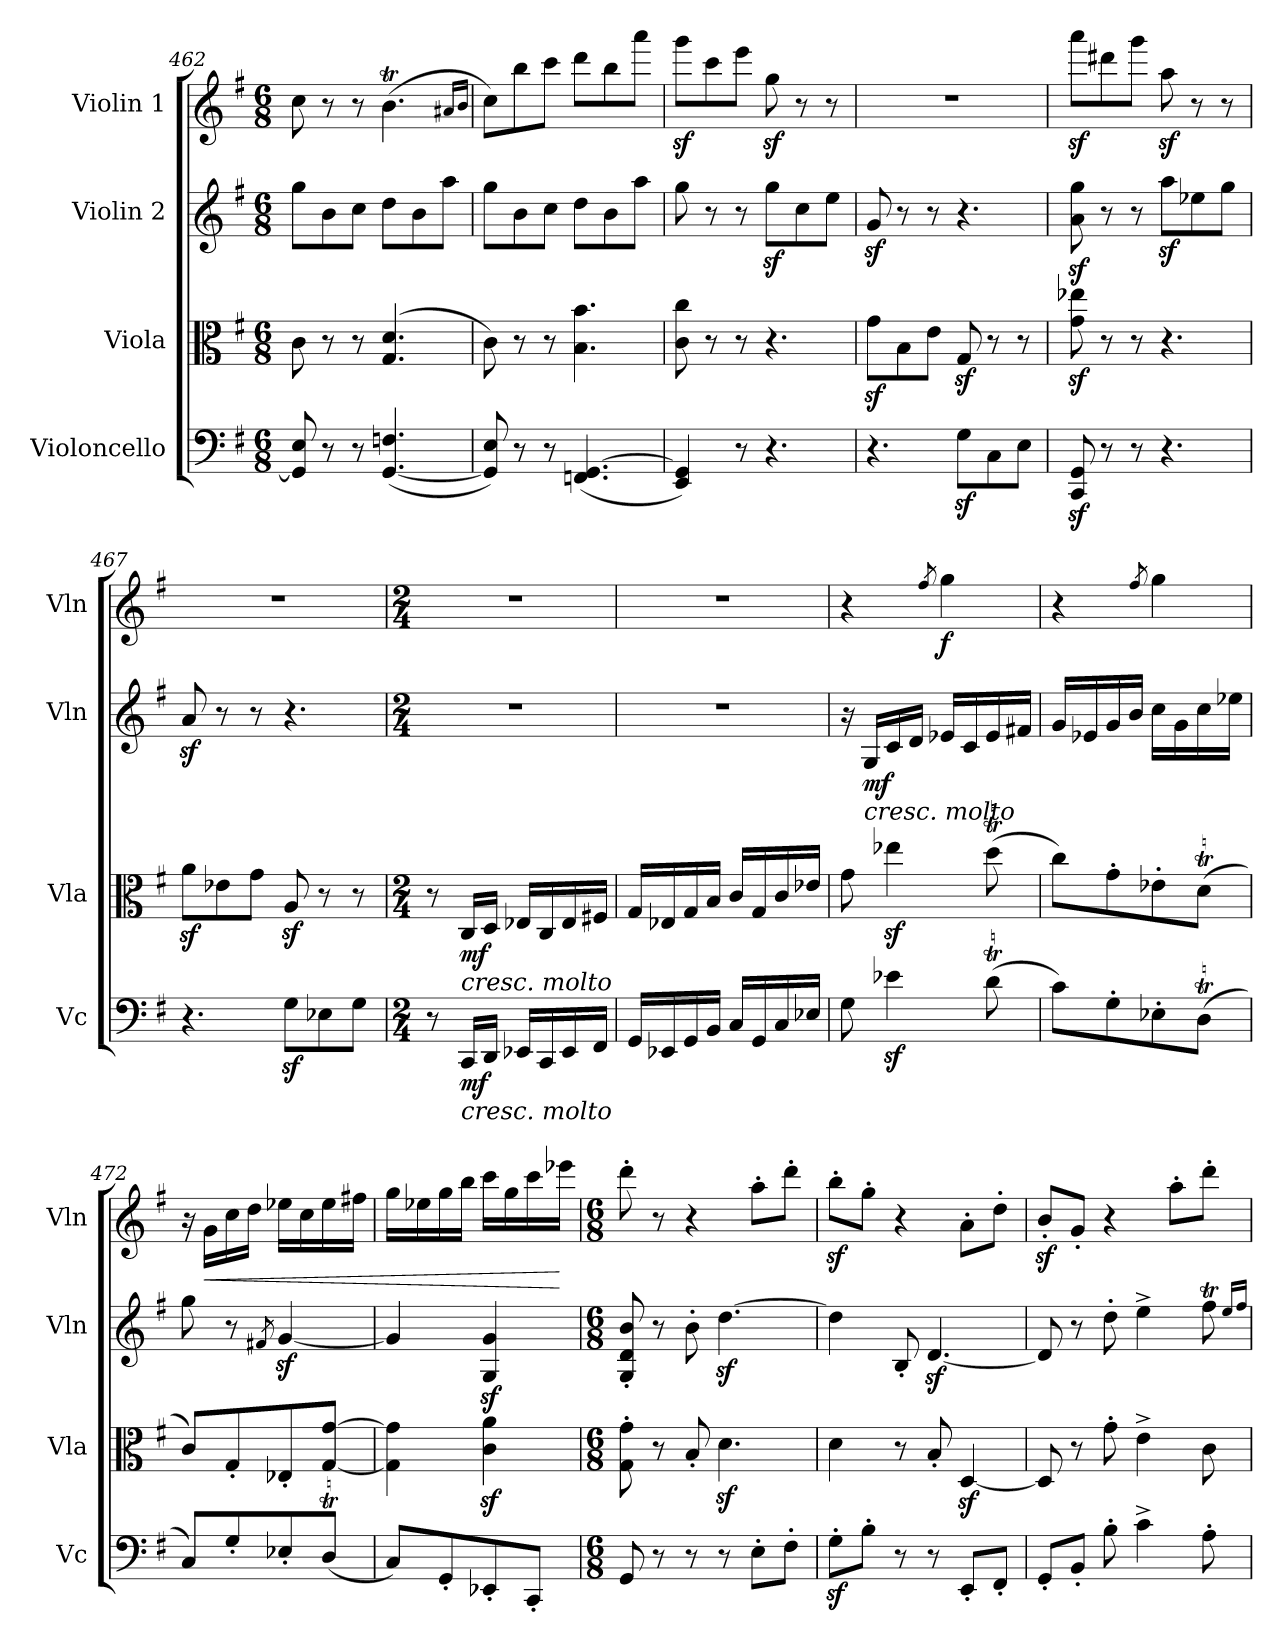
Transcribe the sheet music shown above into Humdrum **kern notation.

**kern	**dynam	**kern	**dynam	**kern	**dynam	**kern	**dynam
*part4	*part4	*part3	*part3	*part2	*part2	*part1	*part1
*staff4	*staff4	*staff3	*staff3	*staff2	*staff2	*staff1	*staff1
*I"Violoncello	*	*I"Viola	*	*I"Violin 2	*	*I"Violin 1	*
*I'Vc	*	*I'Vla	*	*I'Vln	*	*I'Vln	*
!!LO:LB:g=z
*clefF4	*	*clefC3	*	*clefG2	*	*clefG2	*
*k[f#]	*	*k[f#]	*	*k[f#]	*	*k[f#]	*
*M6/8	*	*M6/8	*	*M6/8	*	*M6/8	*
=462	=462	=462	=462	=462	=462	=462	=462
8GG/] 8E/	.	8c\	.	8gg\L	.	8cc\	.
8r	.	8r	.	8b\	.	8r	.
8r	.	8r	.	8cc\J	.	8r	.
([<4.GG/ 4.Fn/	.	(>4.G/ 4.d/	.	8dd\L	.	(4.bt\	.
.	.	.	.	8b\	.	.	.
.	.	.	.	8aa\J	.	.	.
.	.	.	.	.	.	16qa#X/LL	.
.	.	.	.	.	.	16qb/JJ	.
!!LO:LB:g=z
=463	=463	=463	=463	=463	=463	=463	=463
8GG/] 8E/)	.	8c\)	.	8gg\L	.	8cc\L)	.
8r	.	8r	.	8b\	.	8bb\	.
8r	.	8r	.	8cc\J	.	8ccc\J	.
(<4.FFn/ [4.GG/	.	4.B\ 4.b\	.	8dd\L	.	8ddd\L	.
.	.	.	.	8b\	.	8bb\	.
.	.	.	.	8aa\J	.	8aaa\J	.
=464	=464	=464	=464	=464	=464	=464	=464
4EE/ 4GG/])	.	8c\ 8cc\	.	8gg\	.	8gggz<\L	.
.	.	8r	.	8r	.	8ccc\	.
8r	.	8r	.	8r	.	8eee\J	.
4.r	.	4.r	.	8ggz<\L	.	8ggz<\	.
.	.	.	.	8cc\	.	8r	.
.	.	.	.	8ee\J	.	8r	.
=465	=465	=465	=465	=465	=465	=465	=465
4.r	.	8gz<\L	.	8gz</	.	2.r	.
.	.	8B\	.	8r	.	.	.
.	.	8e\J	.	8r	.	.	.
8Gz<\L	.	8Gz</	.	4.r	.	.	.
8C\	.	8r	.	.	.	.	.
8E\J	.	8r	.	.	.	.	.
=466	=466	=466	=466	=466	=466	=466	=466
8CC/z< 8GG/z<	.	8g\z< 8ee-X\z<	.	8a\z< 8gg\z<	.	8aaaz<\L	.
8r	.	8r	.	8r	.	8ddd#X\	.
8r	.	8r	.	8r	.	8ggg\J	.
4.r	.	4.r	.	8aaz<\L	.	8aaz<\	.
.	.	.	.	8ee-X\	.	8r	.
.	.	.	.	8gg\J	.	8r	.
=467	=467	=467	=467	=467	=467	=467	=467
4.r	.	8az<\L	.	8az</	.	2.r	.
.	.	8e-X\	.	8r	.	.	.
.	.	8g\J	.	8r	.	.	.
8Gz<\L	.	8Az</	.	4.r	.	.	.
8E-X\	.	8r	.	.	.	.	.
8G\J	.	8r	.	.	.	.	.
=468	=468	=468	=468	=468	=468	=468	=468
!!LO:REH:place=s1:a:B:cj:fs=14:t=Z
*M2/4	*	*M2/4	*	*M2/4	*	*M2/4	*
8r	.	8r	.	2r	.	2r	.
!	!	!LO:TX:b:i:t=cresc. molto	!	!	!	!	!
!LO:TX:b:i:t=cresc. molto	!	!	!	!	!	!	!
!	!LO:DY:b	!	!LO:DY:b	!	!	!	!
16CC/LL	mf	16C/LL	mf	.	.	.	.
16DD/JJ	.	16D/JJ	.	.	.	.	.
16EE-X/LL	.	16E-X/LL	.	.	.	.	.
16CC/	.	16C/	.	.	.	.	.
16EE-/	.	16E-/	.	.	.	.	.
16FF#/JJ	.	16F#X/JJ	.	.	.	.	.
!!LO:LB:g=z
=469	=469	=469	=469	=469	=469	=469	=469
16GG/LL	.	16G/LL	.	2r	.	2r	.
16EE-X/	.	16E-X/	.	.	.	.	.
16GG/	.	16G/	.	.	.	.	.
16BB/JJ	.	16B/JJ	.	.	.	.	.
16C/LL	.	16c/LL	.	.	.	.	.
16GG/	.	16G/	.	.	.	.	.
16C/	.	16c/	.	.	.	.	.
16E-X/JJ	.	16e-X/JJ	.	.	.	.	.
=470	=470	=470	=470	=470	=470	=470	=470
8G\	.	8g\	.	16r	.	4r	.
!	!	!	!	!LO:TX:b:i:t=cresc. molto	!	!	!
!	!	!	!	!	!LO:DY:b	!	!
.	.	.	.	16G/LL	mf	.	.
4e-Xz<\	.	4ee-Xz<\	.	16c/	.	.	.
.	.	.	.	16d/JJ	.	.	.
.	.	.	.	.	.	8qff#/	.
!	!	!	!	!	!	!	!LO:DY:b
.	.	.	.	16e-X/LL	.	4gg\	f
.	.	.	.	16c/	.	.	.
(8dT\	.	(8ddT\	.	16e-/	.	.	.
.	.	.	.	16f#X/JJ	.	.	.
=471	=471	=471	=471	=471	=471	=471	=471
8c\L)	.	8cc\L)	.	16g/LL	.	4r	.
.	.	.	.	16e-X/	.	.	.
8G'\	.	8g'\	.	16g/	.	.	.
.	.	.	.	16b/JJ	.	.	.
.	.	.	.	.	.	8qff#/	.
8E-X'\	.	8e-X'\	.	16cc\LL	.	4gg\	.
.	.	.	.	16g\	.	.	.
(8DT\J	.	(8dT\J	.	16cc\	.	.	.
.	.	.	.	16ee-X\JJ	.	.	.
=472	=472	=472	=472	=472	=472	=472	=472
8C/L)	.	8c/L)	.	8gg\	.	16r	.
!	!	!	!	!	!	!	!LO:HP:b
.	.	.	.	.	.	16g\LL	<
8G'/	.	8G'/	.	8r	.	16cc\	.
.	.	.	.	.	.	16dd\JJ	.
.	.	.	.	8qf#X/	.	.	.
8E-X'/	.	8E-X'/	.	[4gz</	.	16ee-X\LL	.
.	.	.	.	.	.	16cc\	.
(8DT/J	.	[<8G/ [>8g/J	.	.	.	16ee-\	.
.	.	.	.	.	.	16ff#X\JJ	.
=473	=473	=473	=473	=473	=473	=473	=473
8C/L)	.	4G\] 4g\]	.	4g/]	.	16gg\LL	.
.	.	.	.	.	.	16ee-X\	.
8GG'/	.	.	.	.	.	16gg\	.
.	.	.	.	.	.	16bb\JJ	.
8EE-X'/	.	4c\z< 4a\z<	.	4G/z< 4g/z<	.	16ccc\LL	.
.	.	.	.	.	.	16gg\	.
8CC'/J	.	.	.	.	.	16ccc\	.
.	.	.	.	.	.	16eee-X\JJ	[
!!LO:LB:g=z
=474	=474	=474	=474	=474	=474	=474	=474
*M6/8	*	*M6/8	*	*M6/8	*	*M6/8	*
8GG/	.	8G\' 8g\'	.	8G/' 8d/' 8b/'	.	8ddd'\	.
8r	.	8r	.	8r	.	8r	.
8r	.	8B'/	.	8b'\	.	4r	.
8r	.	4.dz<\	.	[4.ddz<\	.	.	.
8E'\L	.	.	.	.	.	8aa'\L	.
8F#'\J	.	.	.	.	.	8ddd'\J	.
!!LO:PB:g=z
=475	=475	=475	=475	=475	=475	=475	=475
8Gz<'\L	.	4d\	.	4dd\]	.	8bbz<'\L	.
8B'\J	.	.	.	.	.	8gg'\J	.
8r	.	8r	.	8B'/	.	4r	.
8r	.	8B'/	.	[4.dz</	.	.	.
8EE'/L	.	[4Dz</	.	.	.	8a'\L	.
8FF#'/J	.	.	.	.	.	8dd'\J	.
=476	=476	=476	=476	=476	=476	=476	=476
8GG'/L	.	8D/]	.	8d/]	.	8bz<'/L	.
8BB'/J	.	8r	.	8r	.	8g'/J	.
8B'\	.	8g'\	.	8dd'\	.	4r	.
4c^\	.	4e^\	.	4ee^\	.	.	.
.	.	.	.	.	.	8aa'\L	.
8A'\	.	8c\	.	8ff#t\	.	8ddd'\J	.
.	.	.	.	16qee/LL	.	.	.
.	.	.	.	16qff#/JJ	.	.	.
=	=	=	=	=	=	=	=
*-	*-	*-	*-	*-	*-	*-	*-
